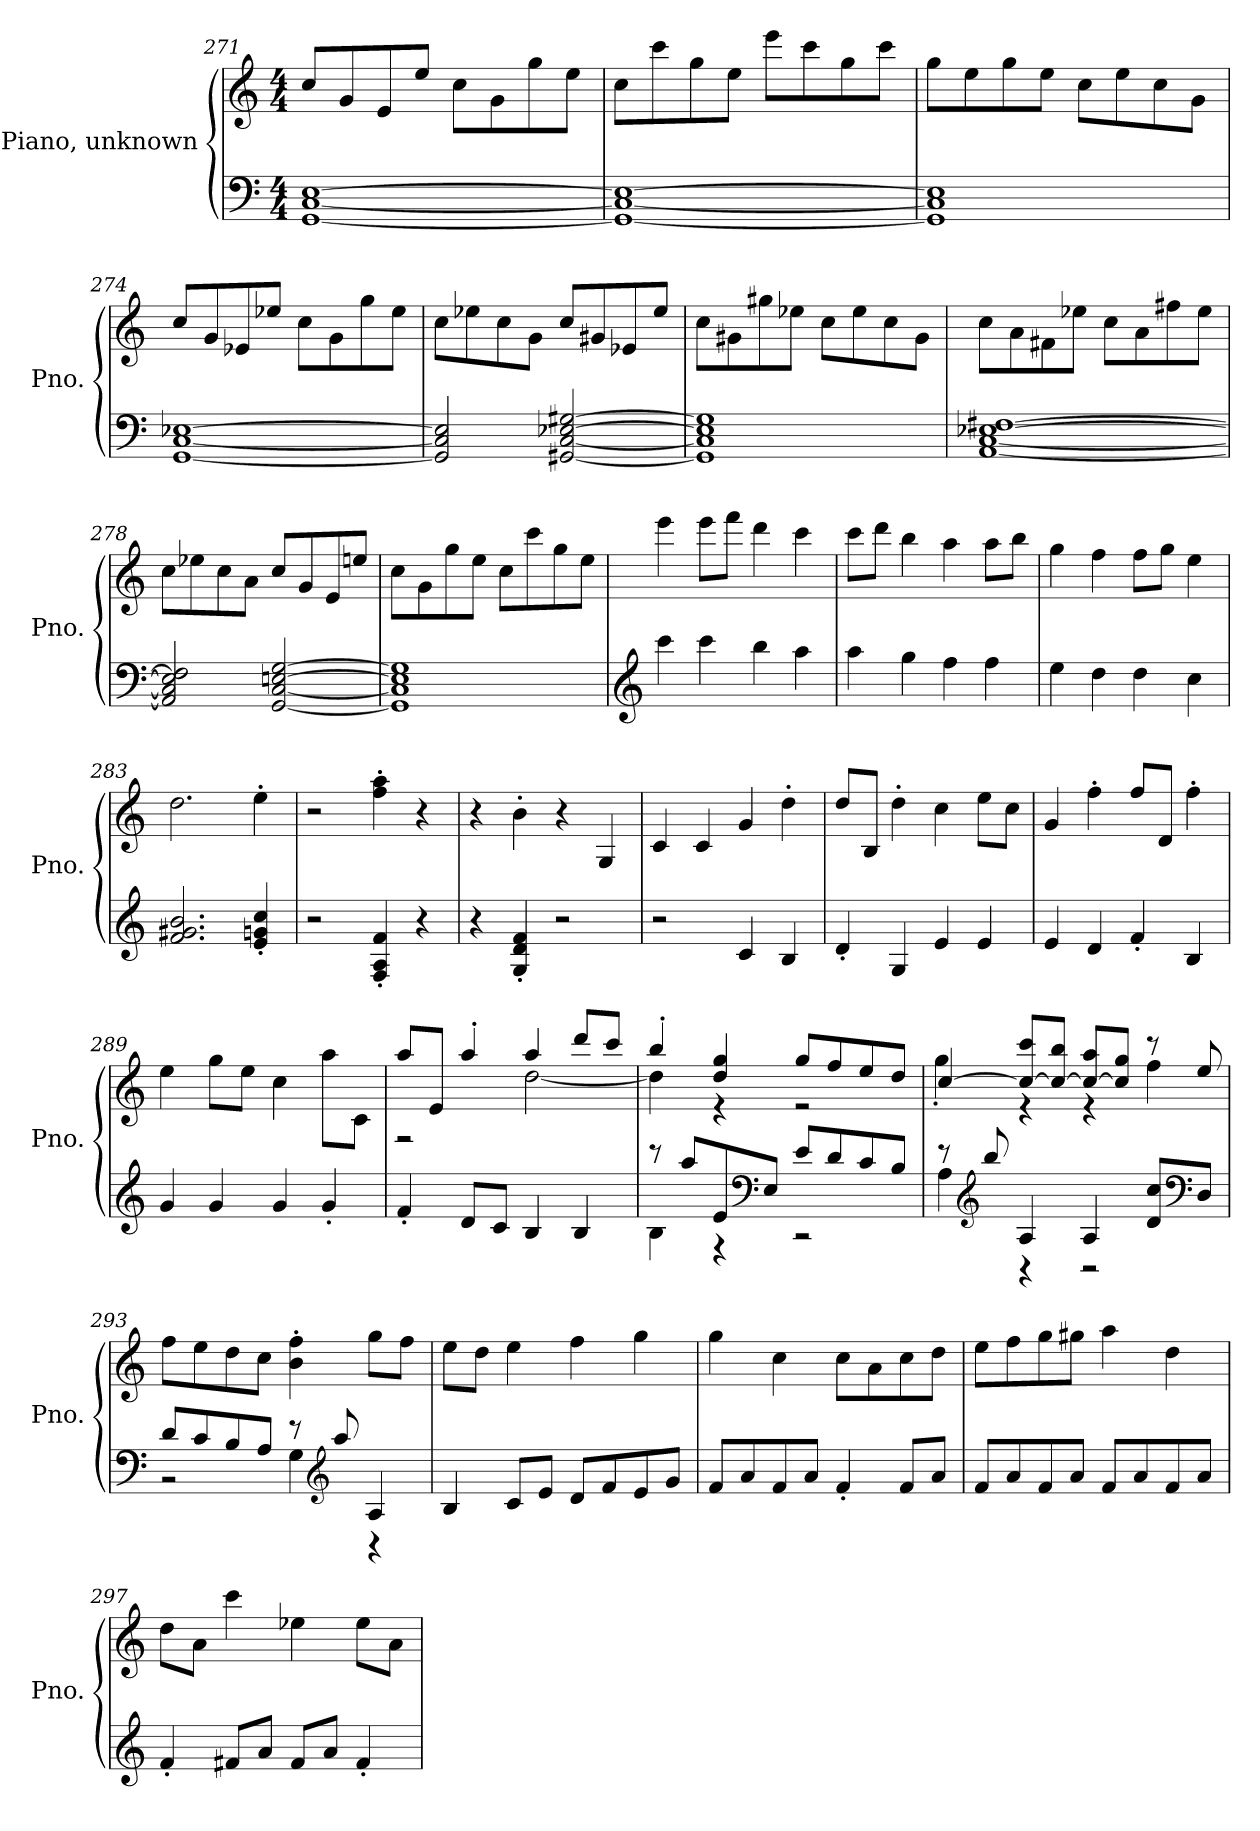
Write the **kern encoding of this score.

**kern	**kern
*part1	*part1
*staff2	*staff1
*I"Piano, unknown	*
*I'Pno.	*
!!LO:LB:g=z
*clefF4	*clefG2
*k[]	*k[]
*M4/4	*M4/4
=271	=271
[1GG [1C [1E	8cc/L
.	8g/
.	8e/
.	8ee/J
.	8cc\L
.	8g\
.	8gg\
.	8ee\J
=272	=272
1GG_ 1C_ 1E_	8cc\L
.	8ccc\
.	8gg\
.	8ee\J
.	8eee\L
.	8ccc\
.	8gg\
.	8ccc\J
=273	=273
1GG] 1C] 1E]	8gg\L
.	8ee\
.	8gg\
.	8ee\J
.	8cc\L
.	8ee\
.	8cc\
.	8g\J
=274	=274
[1GG [1C [1E-X	8cc/L
.	8g/
.	8e-X/
.	8ee-X/J
.	8cc\L
.	8g\
.	8gg\
.	8ee-\J
!!LO:LB:g=z
=275	=275
2GG/] 2C/] 2E-/]	8cc\L
.	8ee-X\
.	8cc\
.	8g\J
[2GG#X/ [2C/ [2E-X/ [2G#X/	8cc/L
.	8g#X/
.	8e-X/
.	8ee-/J
=276	=276
1GG#] 1C] 1E-] 1G#]	8cc\L
.	8g#X\
.	8gg#X\
.	8ee-X\J
.	8cc\L
.	8ee-\
.	8cc\
.	8g#\J
=277	=277
[1AA [1C [1E-X [1F#X	8cc\L
.	8a\
.	8f#X\
.	8ee-X\J
.	8cc\L
.	8a\
.	8ff#X\
.	8ee-\J
=278	=278
2AA/] 2C/] 2E-/] 2F#/]	8cc\L
.	8ee-X\
.	8cc\
.	8a\J
[2GG/ [2C/ [2En/ [2G/	8cc/L
.	8g/
.	8e/
.	8een/J
!!LO:LB:g=z
=279	=279
1GG] 1C] 1E] 1G]	8cc\L
.	8g\
.	8gg\
.	8ee\J
.	8cc\L
.	8ccc\
.	8gg\
.	8ee\J
=280	=280
*clefG2	*
4ccc\	4eee\
4ccc\	8eee\L
.	8fff\J
4bb\	4ddd\
4aa\	4ccc\
=281	=281
4aa\	8ccc\L
.	8ddd\J
4gg\	4bb\
4ff\	4aa\
4ff\	8aa\L
.	8bb\J
=282	=282
4ee\	4gg\
4dd\	4ff\
4dd\	8ff\L
.	8gg\J
4cc\	4ee\
=283	=283
2.f/ 2.g#X/ 2.b/	2.dd\
4e/' 4gn/' 4cc/'	4ee'\
=284	=284
2r	2r
4F/' 4A/' 4f/'	4ff\' 4aa\'
4r	4r
=285	=285
4r	4r
4G/' 4d/' 4f/'	4b'\
2r	4r
.	4G/
!!LO:PB:g=z
=286	=286
2r	4c/
.	4c/
4c/	4g/
4B/	4dd'\
=287	=287
4d'/	8dd/L
.	8B/J
4G/	4dd'\
4e/	4cc\
4e/	8ee\L
.	8cc\J
=288	=288
4e/	4g/
4d/	4ff'\
4f'/	8ff/L
.	8d/J
4B/	4ff'\
=289	=289
4g/	4ee\
4g/	8gg\L
.	8ee\J
4g/	4cc\
4g'/	8aa\L
.	8c\J
=290	=290
*	*^
4f'/	8aa/L	2r
.	8e/J	.
8d/L	4aa'/	.
8c/J	.	.
4B/	4aa/	[2dd\
4B/	8ddd/L	.
.	8ccc/J	.
=291	=291	=291
*^	*	*
8r	4B\	4bb'/	4dd\]
8aa/L	.	.	.
8e/	4r	4dd/ 4gg/	4r
*clefF4	*	*	*
8E/J	.	.	.
8e/L	2r	8gg/L	2r
8d/	.	8ff/	.
8c/	.	8ee/	.
8B/J	.	8dd/J	.
!!LO:LB:g=z	!!
=292	=292	=292	=292
8r	4A\	[4cc/	4gg'\
*clefG2	*	*	*
8bb/	.	.	.
4A/	4r	8cc/_ 8ccc/L	4r
.	.	8cc/_ 8bb/J	.
4A/	2r	8cc/_ 8aa/L	4r
.	.	8cc/] 8gg/J	.
8d/ 8cc/L	.	8r	4ff\
*clefF4	*	*	*
8D/J	.	8ee/	.
*	*	*v	*v
=293	=293	=293
8d/L	2r	8ff\L
8c/	.	8ee\
8B/	.	8dd\
8A/J	.	8cc\J
8r	4G\	4b\' 4ff\'
*clefG2	*	*
8aa/	.	.
4A/	4r	8gg\L
.	.	8ff\J
*v	*v	*
=294	=294
4B/	8ee\L
.	8dd\J
8c/L	4ee\
8e/J	.
8d/L	4ff\
8f/	.
8e/	4gg\
8g/J	.
=295	=295
8f/L	4gg\
8a/	.
8f/	4cc\
8a/J	.
4f'/	8cc\L
.	8a\
8f/L	8cc\
8a/J	8dd\J
!!LO:LB:g=z
=296	=296
8f/L	8ee\L
8a/	8ff\
8f/	8gg\
8a/J	8gg#X\J
8f/L	4aa\
8a/	.
8f/	4dd\
8a/J	.
=297	=297
4f'/	8dd\L
.	8a\J
8f#X/L	4ccc\
8a/J	.
8f#/L	4ee-X\
8a/J	.
4f#'/	8ee-\L
.	8a\J
=	=
*-	*-
